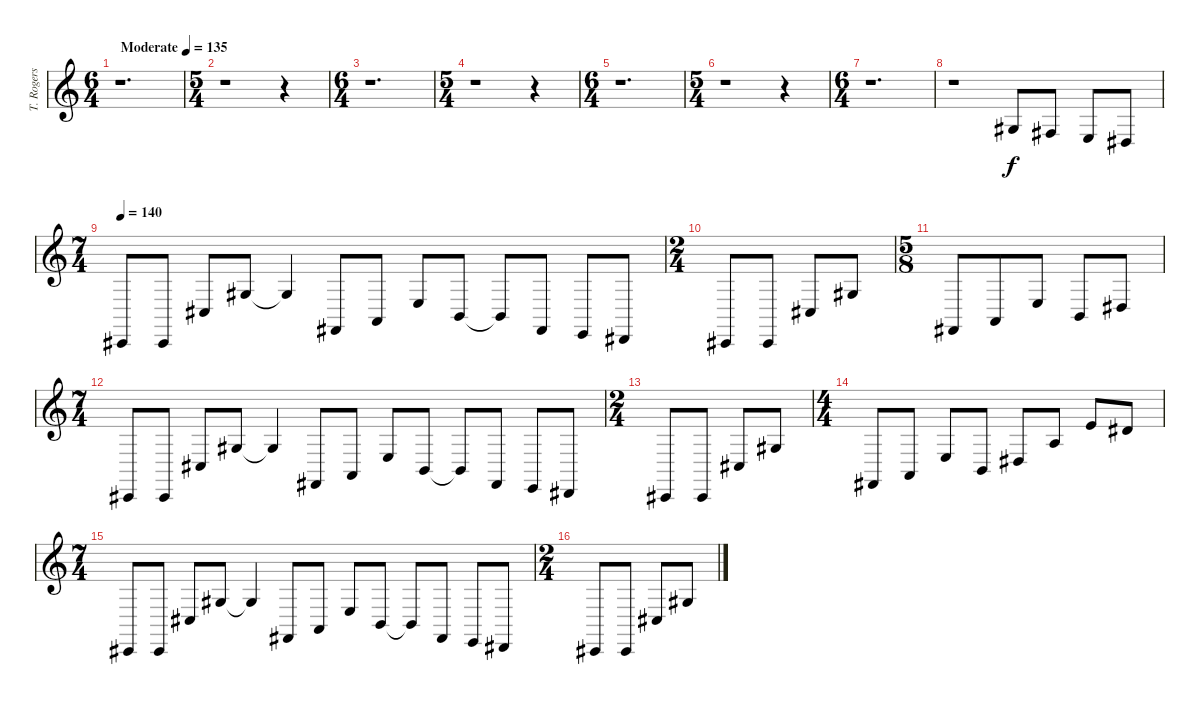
\track ("T. Rogers Keys" "T. Rogers ") {instrument lead2sawtooth}
\staff {score}
\tuning (Db4 Ab3 E3 B2 Gb2 Db2) {hide}
\ts (6 4)
\tempo (135 "Moderate")
\clef g2
\ks c
r.1{d dy f instrument lead2sawtooth} |
\ts (5 4)
r.1 r.4 |
\ts (6 4)
r.1{d} |
\ts (5 4)
r.1 r.4 |
\ts (6 4)
r.1{d} |
\ts (5 4)
r.1 r.4 |
\ts (6 4)
r.1{d} |
r.1 14.5.8 12.5.8 15.6.8 14.6.8 |
\ts (7 4)
\tempo 140
0.6.8 0.6.8 7.5.8 9.4.8 9.4{t}.4 0.5.8 3.5.8 5.4.8 5.5.8 5.5{t}.8 5.6.8 3.6.8 2.6.8 |
\ts (2 4)
0.6.8 0.6.8 7.5.8 9.4.8 |
\ts (5 8)
0.5.8 3.5.8 5.4.8 5.5.8 4.4.8 |
\ts (7 4)
0.6.8 0.6.8 7.5.8 9.4.8 9.4{t}.4 0.5.8 3.5.8 5.4.8 5.5.8 5.5{t}.8 5.6.8 3.6.8 2.6.8 |
\ts (2 4)
0.6.8 0.6.8 7.5.8 9.4.8 |
\ts (4 4)
0.5.8 3.5.8 5.4.8 5.5.8 4.4.8 5.3.8 12.3.8 11.3.8 |
\ts (7 4)
0.6.8 0.6.8 7.5.8 9.4.8 9.4{t}.4 0.5.8 3.5.8 5.4.8 5.5.8 5.5{t}.8 5.6.8 3.6.8 2.6.8 |
\ts (2 4)
0.6.8 0.6.8 7.5.8 9.4.8
